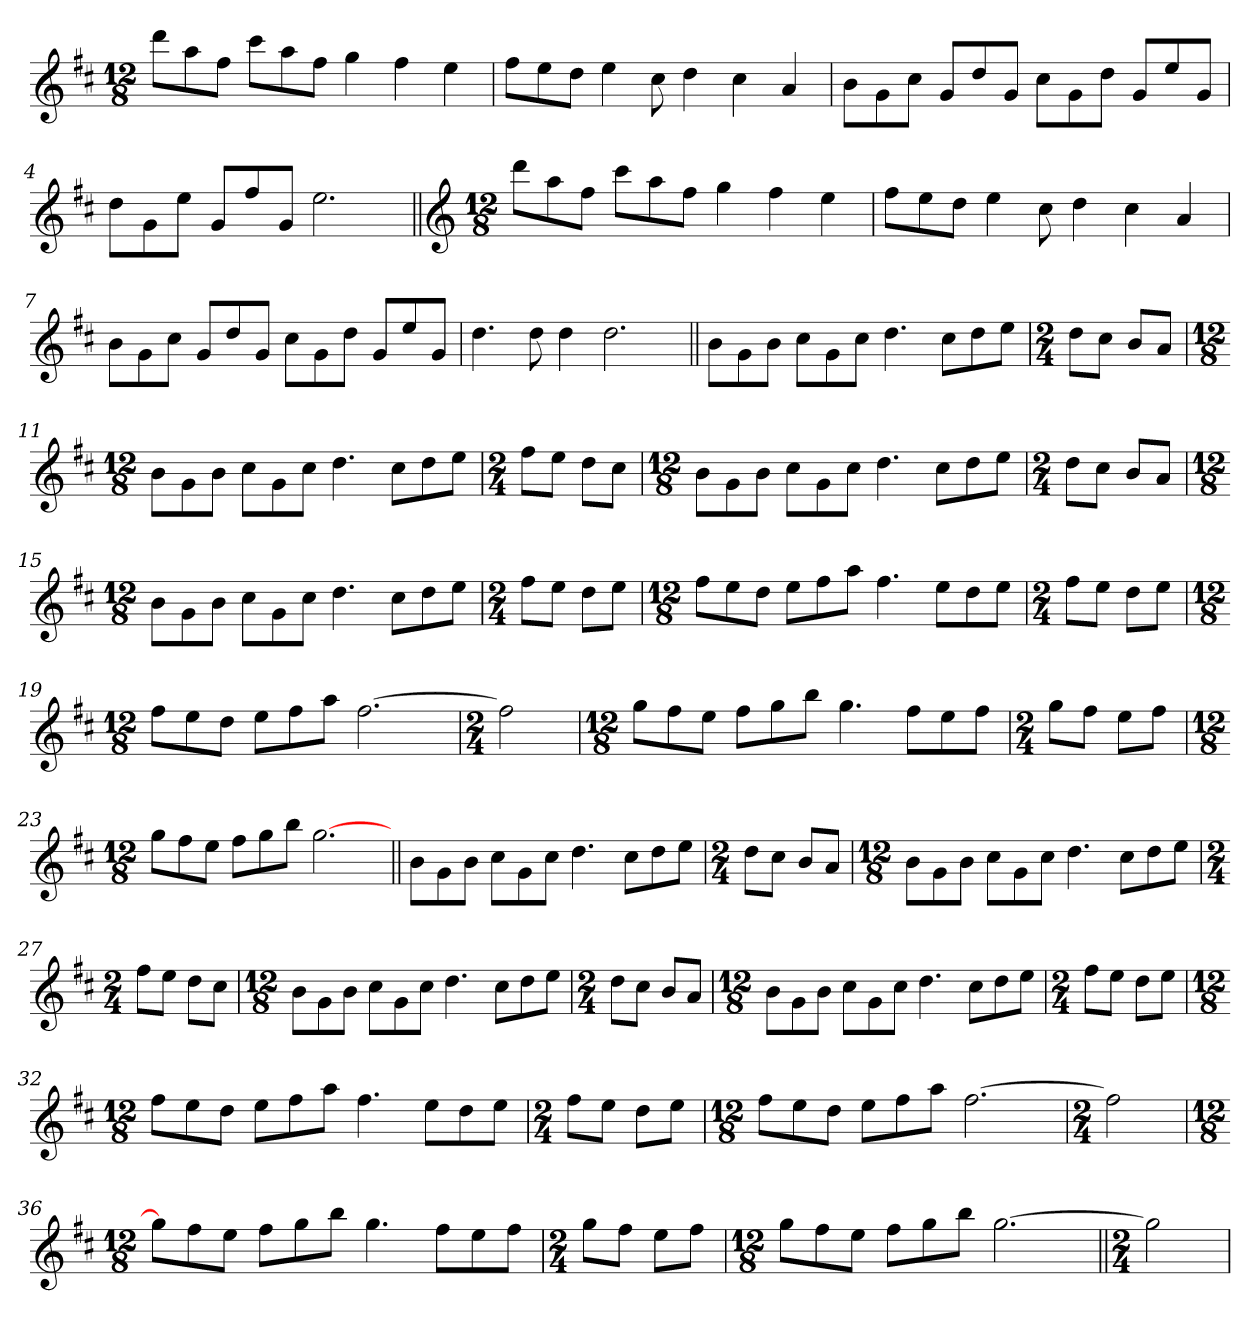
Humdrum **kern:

**kern
*part1
*staff1
*clefG2
*k[f#c#]
*D:
*M12/8
=1
8ddd\L
8aa\
8ff#\J
8ccc#\L
8aa\
8ff#\J
4gg\
4ff#\
4ee\
=2
8ff#\L
8ee\
8dd\J
4ee\
8cc#\
4dd\
4cc#\
4a/
=3
8b\L
8g\
8cc#\J
8g/L
8dd/
8g/J
8cc#\L
8g\
8dd\J
8g/L
8ee/
8g/J
=4
8dd\L
8g\
8ee\J
8g/L
8ff#/
8g/J
2.ee\
!!LO:LB:g=z
=5||
*clefG2
*M12/8
8ddd\L
8aa\
8ff#\J
8ccc#\L
8aa\
8ff#\J
4gg\
4ff#\
4ee\
=6
8ff#\L
8ee\
8dd\J
4ee\
8cc#\
4dd\
4cc#\
4a/
=7
8b\L
8g\
8cc#\J
8g/L
8dd/
8g/J
8cc#\L
8g\
8dd\J
8g/L
8ee/
8g/J
=8
4.dd\
8dd\
4dd\
2.dd\
!!LO:LB:g=z
=9||
8b\L
8g\
8b\J
8cc#\L
8g\
8cc#\J
4.dd\
8cc#\L
8dd\
8ee\J
=10
*M2/4
8dd\L
8cc#\J
8b/L
8a/J
=11
*M12/8
8b\L
8g\
8b\J
8cc#\L
8g\
8cc#\J
4.dd\
8cc#\L
8dd\
8ee\J
=12
*M2/4
8ff#\L
8ee\J
8dd\L
8cc#\J
!!LO:LB:g=z
=13
*M12/8
8b\L
8g\
8b\J
8cc#\L
8g\
8cc#\J
4.dd\
8cc#\L
8dd\
8ee\J
=14
*M2/4
8dd\L
8cc#\J
8b/L
8a/J
=15
*M12/8
8b\L
8g\
8b\J
8cc#\L
8g\
8cc#\J
4.dd\
8cc#\L
8dd\
8ee\J
=16
*M2/4
8ff#\L
8ee\J
8dd\L
8ee\J
!!LO:LB:g=z
=17
*M12/8
8ff#\L
8ee\
8dd\J
8ee\L
8ff#\
8aa\J
4.ff#\
8ee\L
8dd\
8ee\J
=18
*M2/4
8ff#\L
8ee\J
8dd\L
8ee\J
=19
*M12/8
8ff#\L
8ee\
8dd\J
8ee\L
8ff#\
8aa\J
[2.ff#\
=20
*M2/4
2ff#\]
=21
*M12/8
8gg\L
8ff#\
8ee\J
8ff#\L
8gg\
8bb\J
4.gg\
8ff#\L
8ee\
8ff#\J
!!LO:LB:g=z
=22
*M2/4
8gg\L
8ff#\J
8ee\L
8ff#\J
=23
*M12/8
8gg\L
8ff#\
8ee\J
8ff#\L
8gg\
8bb\J
[2.gg\
=24||
8b\L
8g\
8b\J
8cc#\L
8g\
8cc#\J
4.dd\
8cc#\L
8dd\
8ee\J
=25
*M2/4
8dd\L
8cc#\J
8b/L
8a/J
!!LO:LB:g=z
=26
*M12/8
8b\L
8g\
8b\J
8cc#\L
8g\
8cc#\J
4.dd\
8cc#\L
8dd\
8ee\J
=27
*M2/4
8ff#\L
8ee\J
8dd\L
8cc#\J
=28
*M12/8
8b\L
8g\
8b\J
8cc#\L
8g\
8cc#\J
4.dd\
8cc#\L
8dd\
8ee\J
=29
*M2/4
8dd\L
8cc#\J
8b/L
8a/J
!!LO:LB:g=z
=30
*M12/8
8b\L
8g\
8b\J
8cc#\L
8g\
8cc#\J
4.dd\
8cc#\L
8dd\
8ee\J
=31
*M2/4
8ff#\L
8ee\J
8dd\L
8ee\J
=32
*M12/8
8ff#\L
8ee\
8dd\J
8ee\L
8ff#\
8aa\J
4.ff#\
8ee\L
8dd\
8ee\J
=33
*M2/4
8ff#\L
8ee\J
8dd\L
8ee\J
!!LO:LB:g=z
=34
*M12/8
8ff#\L
8ee\
8dd\J
8ee\L
8ff#\
8aa\J
[2.ff#\
=35
*M2/4
2ff#\]
=36
*M12/8
8gg\L]
8ff#\
8ee\J
8ff#\L
8gg\
8bb\J
4.gg\
8ff#\L
8ee\
8ff#\J
=37
*M2/4
8gg\L
8ff#\J
8ee\L
8ff#\J
=38
*M12/8
8gg\L
8ff#\
8ee\J
8ff#\L
8gg\
8bb\J
[2.gg\
=39||
*M2/4
2gg\]
=
*-
